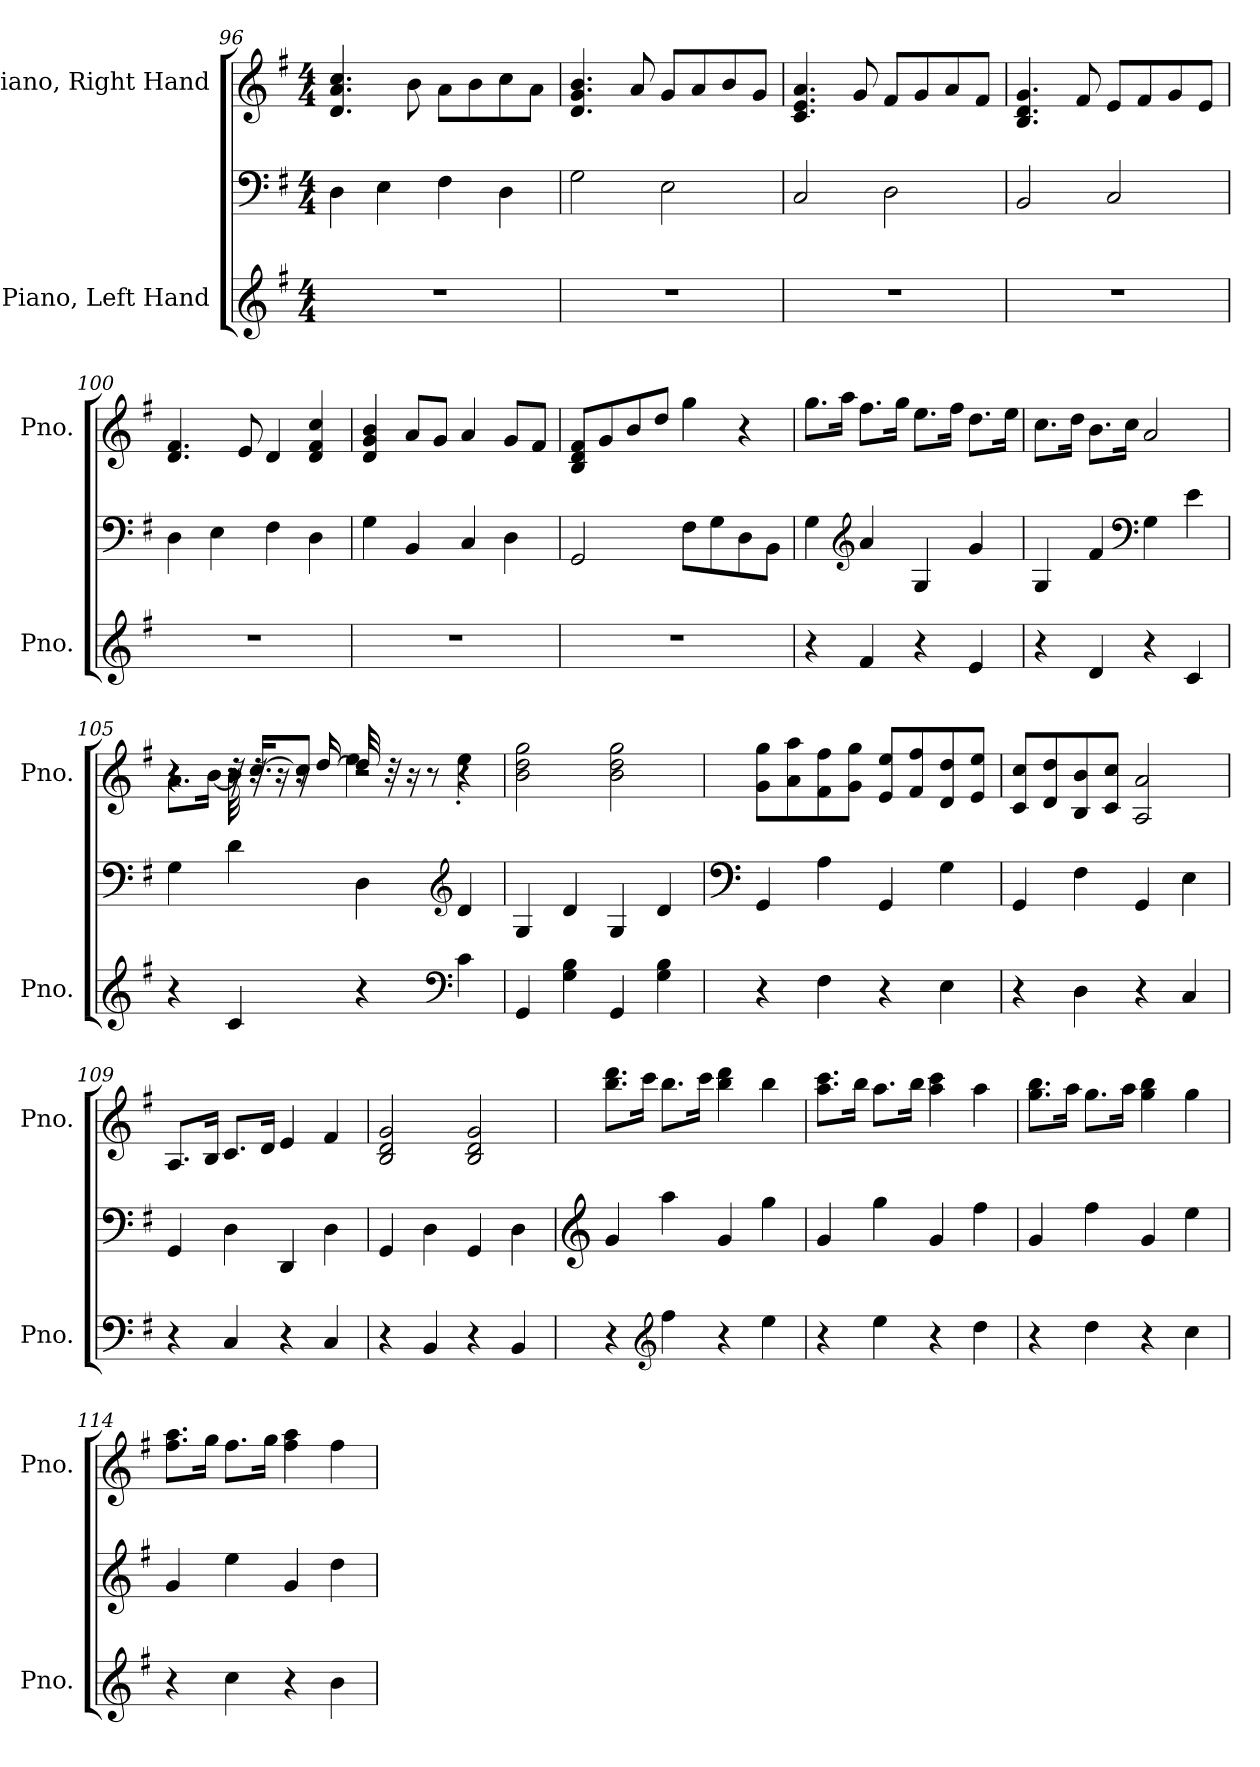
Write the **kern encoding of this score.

**kern	**kern	**kern
*part2	*part2	*part1
*staff3	*staff2	*staff1
*I"Piano, Left Hand	*	*I"Piano, Right Hand
*I'Pno.	*	*I'Pno.
*clefG2	*clefF4	*clefG2
*k[f#]	*k[f#]	*k[f#]
*M4/4	*M4/4	*M4/4
=96	=96	=96
1r	4D\	4.d/ 4.a/ 4.cc/
.	4E\	.
.	.	8b\
.	4F#\	8a\L
.	.	8b\
.	4D\	8cc\
.	.	8a\J
=97	=97	=97
1r	2G\	4.d/ 4.g/ 4.b/
.	.	8a/
.	2E\	8g/L
.	.	8a/
.	.	8b/
.	.	8g/J
=98	=98	=98
1r	2C/	4.c/ 4.e/ 4.a/
.	.	8g/
.	2D\	8f#/L
.	.	8g/
.	.	8a/
.	.	8f#/J
!!LO:LB:g=z
=99	=99	=99
1r	2BB/	4.B/ 4.d/ 4.g/
.	.	8f#/
.	2C/	8e/L
.	.	8f#/
.	.	8g/
.	.	8e/J
=100	=100	=100
1r	4D\	4.d/ 4.f#/
.	4E\	.
.	.	8e/
.	4F#\	4d/
.	4D\	4d/ 4f#/ 4cc/
=101	=101	=101
1r	4G\	4d/ 4g/ 4b/
.	4BB/	8a/L
.	.	8g/J
.	4C/	4a/
.	4D\	8g/L
.	.	8f#/J
=102	=102	=102
1r	2GG/	8B/ 8d/ 8f#/L
.	.	8g/
.	.	8b/
.	.	8dd/J
.	8F#\L	4gg\
.	8G\	.
.	8D\	4r
.	8BB\J	.
=103	=103	=103
4r	4G\	8.gg\L
.	.	16aa\Jk
*	*clefG2	*
4f#/	4a/	8.ff#\L
.	.	16gg\Jk
4r	4G/	8.ee\L
.	.	16ff#\Jk
4e/	4g/	8.dd\L
.	.	16ee\Jk
!!LO:PB:g=z
=104	=104	=104
4r	4G/	8.cc\L
.	.	16dd\Jk
4d/	4f#/	8.b\L
.	.	16cc\Jk
*	*clefF4	*
4r	4G\	2a/
4c/	4e\	.
=105	=105	=105
*	*	*^
*	*	*	*^
4r	4G\	4r	8.a\L	4r
.	.	.	[16b\Jk	.
4c/	4d\	8r	32b\]	32r
.	.	.	32r	[16.cc/KL
.	.	.	16r	.
.	.	16r	8r	8cc/J]
.	.	[16dd/	.	.
4r	4D\	32dd/]	4ee\	2r
.	.	32r	.	.
.	.	16r	.	.
.	.	8r	.	.
*clefF4	*clefG2	*	*	*
4c\	4d/	4r	4ee'\	.
*	*	*v	*v	*v
=106	=106	=106
4GG/	4G/	2b\ 2dd\ 2gg\
4G\ 4B\	4d/	.
4GG/	4G/	2b\ 2dd\ 2gg\
4G\ 4B\	4d/	.
=107	=107	=107
*	*clefF4	*
4r	4GG/	8g\ 8gg\L
.	.	8a\ 8aa\
4F#\	4A\	8f#\ 8ff#\
.	.	8g\ 8gg\J
4r	4GG/	8e/ 8ee/L
.	.	8f#/ 8ff#/
4E\	4G\	8d/ 8dd/
.	.	8e/ 8ee/J
!!LO:LB:g=z
=108	=108	=108
4r	4GG/	8c/ 8cc/L
.	.	8d/ 8dd/
4D\	4F#\	8B/ 8b/
.	.	8c/ 8cc/J
4r	4GG/	2A/ 2a/
4C/	4E\	.
=109	=109	=109
4r	4GG/	8.A/L
.	.	16B/Jk
4C/	4D\	8.c/L
.	.	16d/Jk
4r	4DD/	4e/
4C/	4D\	4f#/
=110	=110	=110
4r	4GG/	2B/ 2d/ 2g/
4BB/	4D\	.
4r	4GG/	2B/ 2d/ 2g/
4BB/	4D\	.
=111	=111	=111
*	*clefG2	*
4r	4g/	8.bb\ 8.ddd\L
.	.	16ccc\Jk
*clefG2	*	*
4ff#\	4aa\	8.bb\L
.	.	16ccc\Jk
4r	4g/	4bb\ 4ddd\
4ee\	4gg\	4bb\
=112	=112	=112
4r	4g/	8.aa\ 8.ccc\L
.	.	16bb\Jk
4ee\	4gg\	8.aa\L
.	.	16bb\Jk
4r	4g/	4aa\ 4ccc\
4dd\	4ff#\	4aa\
!!LO:LB:g=z
=113	=113	=113
4r	4g/	8.gg\ 8.bb\L
.	.	16aa\Jk
4dd\	4ff#\	8.gg\L
.	.	16aa\Jk
4r	4g/	4gg\ 4bb\
4cc\	4ee\	4gg\
=114	=114	=114
4r	4g/	8.ff#\ 8.aa\L
.	.	16gg\Jk
4cc\	4ee\	8.ff#\L
.	.	16gg\Jk
4r	4g/	4ff#\ 4aa\
4b\	4dd\	4ff#\
=	=	=
*-	*-	*-
